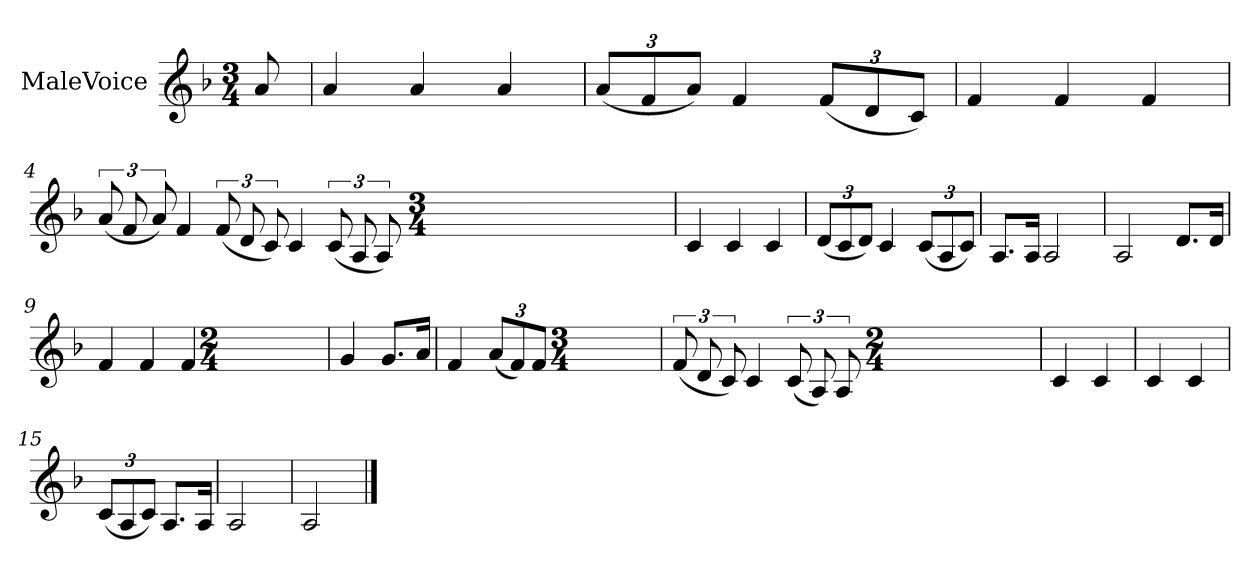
**kern
*part1
*staff1
*I"MaleVoice
*clefG2
*k[b-]
*M3/4
*MM104
=
8a
=1
4a
4a
4a
=2
(12a/L
12f/
12a/J)
4f
(12f/L
12d/
12c/J)
=3
4f
4f
4f
=4
(12a
12f
12a)
4f
(12f
12d
12c)
4c
(12c
12A
12A)
*M3/4
=5
4c
4c
4c
=6
(12d/L
12c/
12d/J)
4c
(12c/L
12A/
12c/J)
=7
8.A/L
16A/Jk
2A
=8
2A
8.d/L
16d/Jk
=9
4f
4f
4f
*M2/4
=10
4g
8.g/L
16a/Jk
=11
4f
(12a/L
12f/)
12f/J
*M3/4
=12
(12f
12d
12c)
4c
(12c
12A)
12A
*M2/4
=13
4c
4c
=14
4c
4c
=15
(12c/L
12A/
12c/J)
8.A/L
16A/Jk
=16
2A
=17
2A
==
*-
